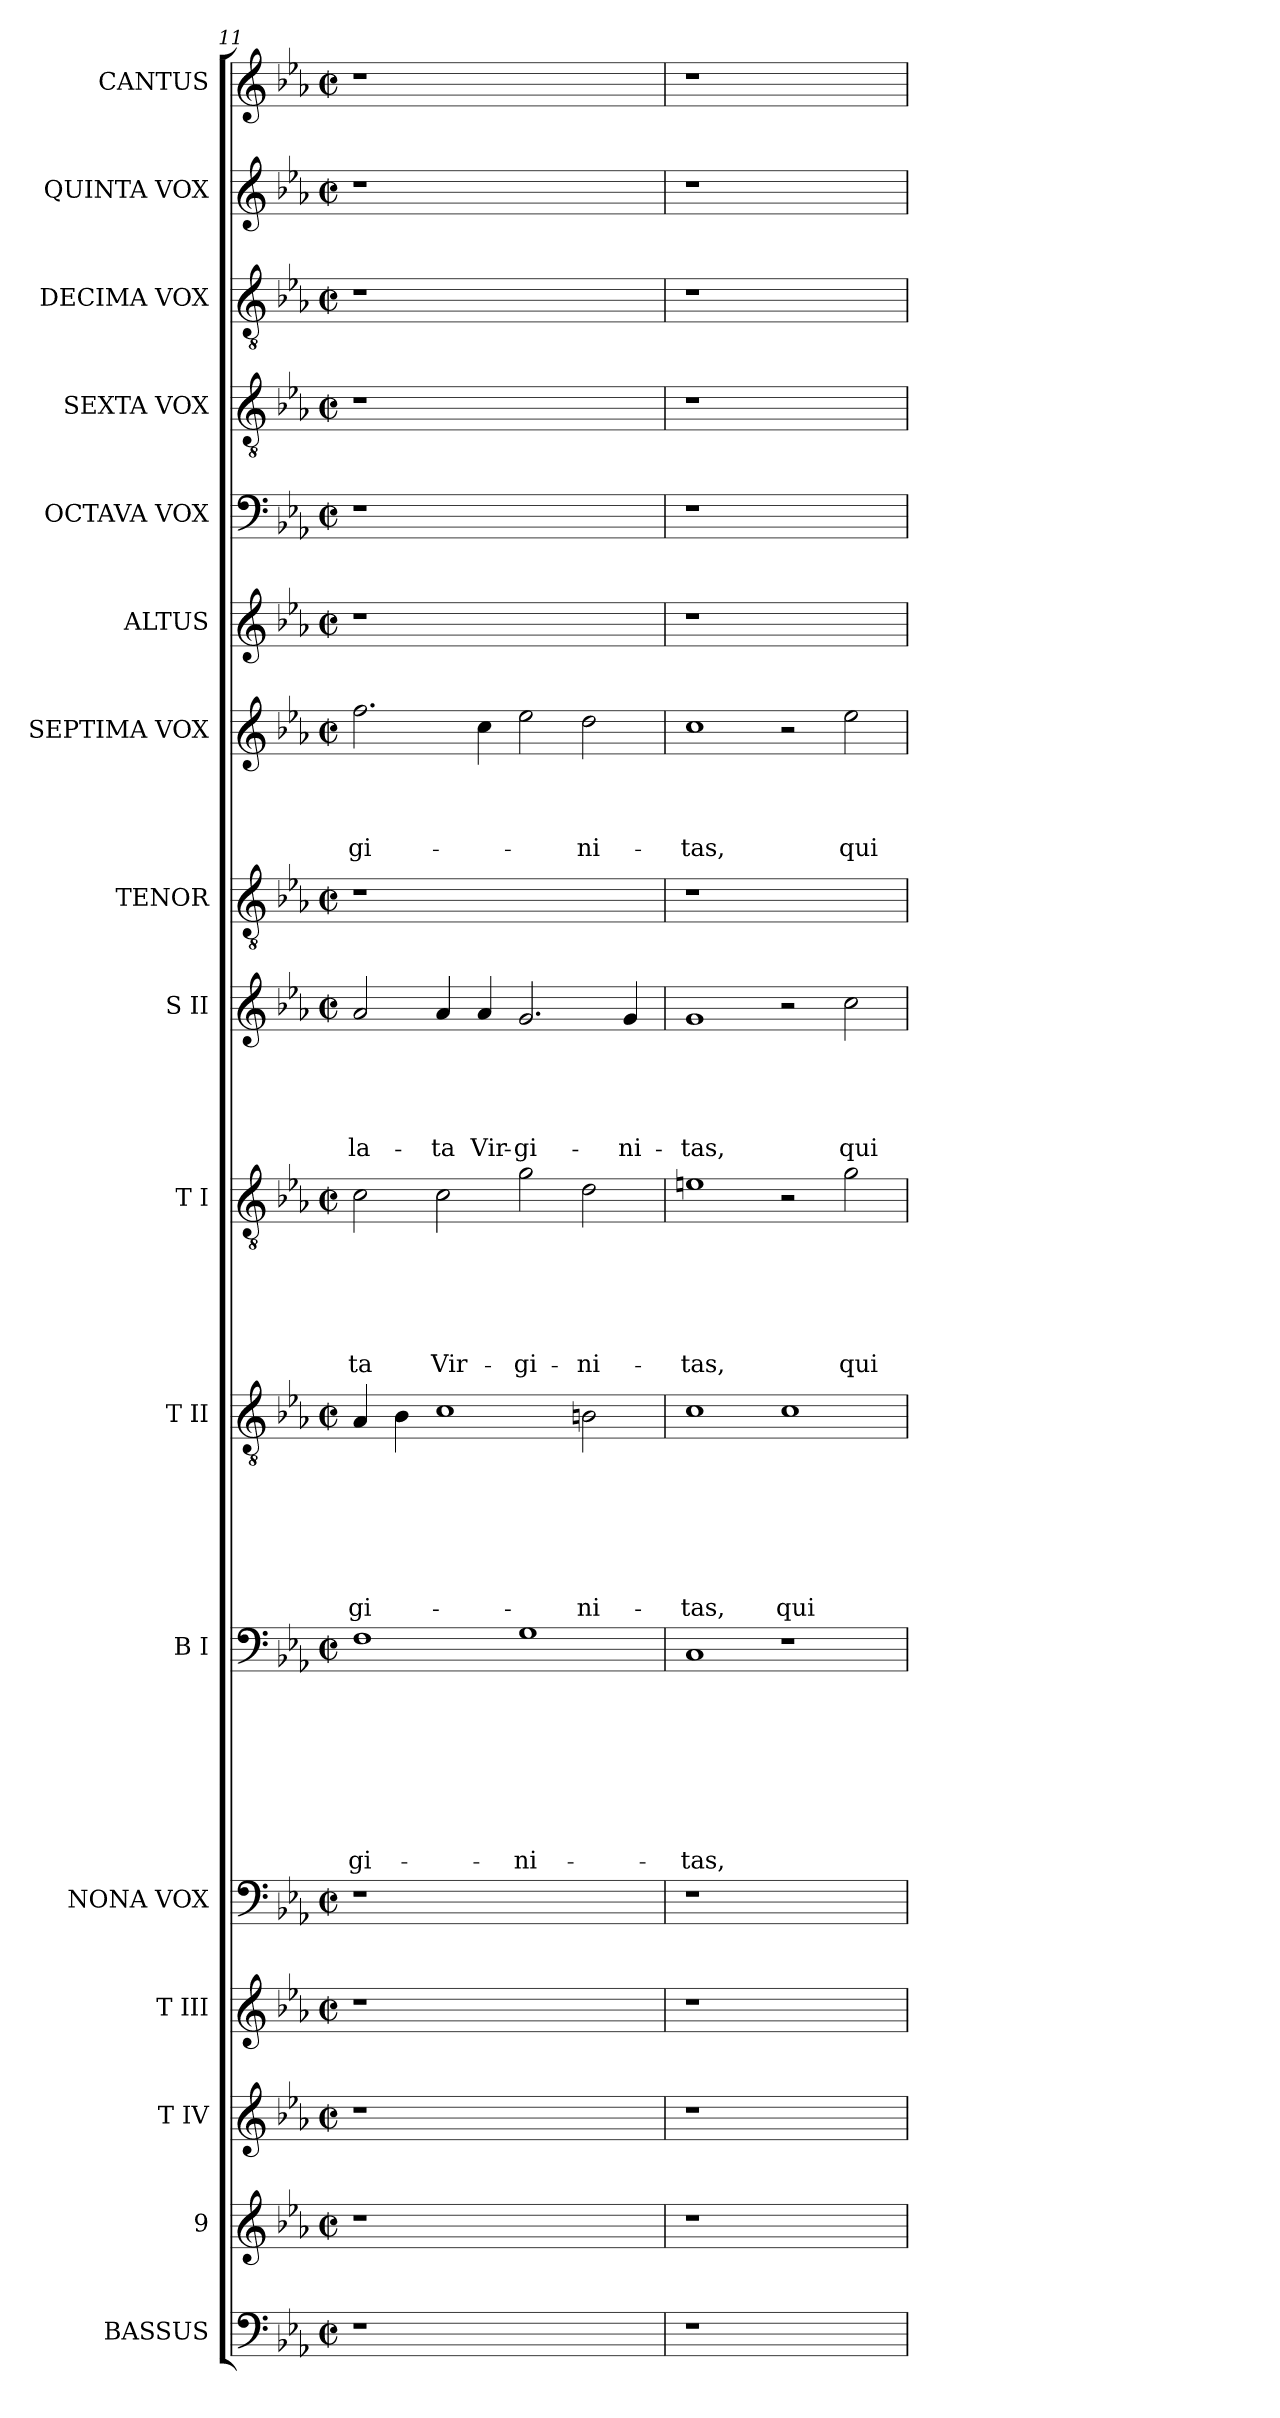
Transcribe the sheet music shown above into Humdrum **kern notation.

**kern	**kern	**kern	**kern	**kern	**kern	**text	**text	**text	**text	**text	**text	**text	**text	**kern	**text	**text	**text	**text	**text	**text	**text	**kern	**text	**text	**text	**text	**text	**text	**kern	**text	**text	**text	**text	**text	**kern	**kern	**text	**text	**text	**text	**kern	**kern	**kern	**kern	**kern	**kern
*part17	*part16	*part15	*part14	*part13	*part12	*part12	*part12	*part12	*part12	*part12	*part12	*part12	*part12	*part11	*part11	*part11	*part11	*part11	*part11	*part11	*part11	*part10	*part10	*part10	*part10	*part10	*part10	*part10	*part9	*part9	*part9	*part9	*part9	*part9	*part8	*part7	*part7	*part7	*part7	*part7	*part6	*part5	*part4	*part3	*part2	*part1
*staff17	*staff16	*staff15	*staff14	*staff13	*staff12	*staff12	*staff12	*staff12	*staff12	*staff12	*staff12	*staff12	*staff12	*staff11	*staff11	*staff11	*staff11	*staff11	*staff11	*staff11	*staff11	*staff10	*staff10	*staff10	*staff10	*staff10	*staff10	*staff10	*staff9	*staff9	*staff9	*staff9	*staff9	*staff9	*staff8	*staff7	*staff7	*staff7	*staff7	*staff7	*staff6	*staff5	*staff4	*staff3	*staff2	*staff1
*I"BASSUS	*I"9	*I"T IV	*I"T III	*I"NONA VOX	*I"B I	*	*	*	*	*	*	*	*	*I"T II	*	*	*	*	*	*	*	*I"T I	*	*	*	*	*	*	*I"S II	*	*	*	*	*	*I"TENOR	*I"SEPTIMA VOX	*	*	*	*	*I"ALTUS	*I"OCTAVA VOX	*I"SEXTA VOX	*I"DECIMA VOX	*I"QUINTA VOX	*I"CANTUS
*I'B	*	*I'T IV	*I'T III	*	*I'B I	*	*	*	*	*	*	*	*	*I'T II	*	*	*	*	*	*	*	*I'T I	*	*	*	*	*	*	*I'S II	*	*	*	*	*	*	*I'S I	*	*	*	*	*	*	*	*	*	*
!!LO:LB:g=z
*clefF4	*clefG2	*clefG2	*clefG2	*clefF4	*clefF4	*	*	*	*	*	*	*	*	*clefGv2	*	*	*	*	*	*	*	*clefGv2	*	*	*	*	*	*	*clefG2	*	*	*	*	*	*clefGv2	*clefG2	*	*	*	*	*clefG2	*clefF4	*clefGv2	*clefGv2	*clefG2	*clefG2
*k[b-e-a-]	*k[b-e-a-]	*k[b-e-a-]	*k[b-e-a-]	*k[b-e-a-]	*k[b-e-a-]	*	*	*	*	*	*	*	*	*k[b-e-a-]	*	*	*	*	*	*	*	*k[b-e-a-]	*	*	*	*	*	*	*k[b-e-a-]	*	*	*	*	*	*k[b-e-a-]	*k[b-e-a-]	*	*	*	*	*k[b-e-a-]	*k[b-e-a-]	*k[b-e-a-]	*k[b-e-a-]	*k[b-e-a-]	*k[b-e-a-]
*E-:	*E-:	*E-:	*E-:	*E-:	*E-:	*	*	*	*	*	*	*	*	*E-:	*	*	*	*	*	*	*	*E-:	*	*	*	*	*	*	*E-:	*	*	*	*	*	*E-:	*E-:	*	*	*	*	*E-:	*E-:	*E-:	*E-:	*E-:	*E-:
*M2/2	*M2/2	*M2/2	*M2/2	*M2/2	*M2/2	*	*	*	*	*	*	*	*	*M2/2	*	*	*	*	*	*	*	*M2/2	*	*	*	*	*	*	*M2/2	*	*	*	*	*	*M2/2	*M2/2	*	*	*	*	*M2/2	*M2/2	*M2/2	*M2/2	*M2/2	*M2/2
*met(c|)	*met(c|)	*met(c|)	*met(c|)	*met(c|)	*met(c|)	*	*	*	*	*	*	*	*	*met(c|)	*	*	*	*	*	*	*	*met(c|)	*	*	*	*	*	*	*met(c|)	*	*	*	*	*	*met(c|)	*met(c|)	*	*	*	*	*met(c|)	*met(c|)	*met(c|)	*met(c|)	*met(c|)	*met(c|)
=11	=11	=11	=11	=11	=11	=11	=11	=11	=11	=11	=11	=11	=11	=11	=11	=11	=11	=11	=11	=11	=11	=11	=11	=11	=11	=11	=11	=11	=11	=11	=11	=11	=11	=11	=11	=11	=11	=11	=11	=11	=11	=11	=11	=11	=11	=11
!	!	!	!	!	!	!	!	!	!	!	!	!	!LO:LY:b	!	!	!	!	!	!	!	!LO:LY:b	!	!	!	!	!	!	!LO:LY:b	!	!	!	!	!	!LO:LY:b	!	!	!	!	!	!LO:LY:b	!	!	!	!	!	!
1r	1r	1r	1r	1r	1F	.	.	.	.	.	.	.	-gi-	4A-/	.	.	.	.	.	.	-gi-	2c\	.	.	.	.	.	-ta	2a-/	.	.	.	.	-la-	1r	2.ff\	.	.	.	-gi-	1r	1r	1r	1r	1r	1r
.	.	.	.	.	.	.	.	.	.	.	.	.	.	4B-\	.	.	.	.	.	.	.	.	.	.	.	.	.	.	.	.	.	.	.	.	.	.	.	.	.	.	.	.	.	.	.	.
!	!	!	!	!	!	!	!	!	!	!	!	!	!	!	!	!	!	!	!	!	!	!	!	!	!	!	!	!LO:LY:b	!	!	!	!	!	!LO:LY:b	!	!	!	!	!	!	!	!	!	!	!	!
.	.	.	.	.	.	.	.	.	.	.	.	.	.	1c	.	.	.	.	.	.	.	2c\	.	.	.	.	.	Vir-	4a-/	.	.	.	.	-ta	.	.	.	.	.	.	.	.	.	.	.	.
!	!	!	!	!	!	!	!	!	!	!	!	!	!	!	!	!	!	!	!	!	!	!	!	!	!	!	!	!	!	!	!	!	!	!LO:LY:b	!	!	!	!	!	!	!	!	!	!	!	!
.	.	.	.	.	.	.	.	.	.	.	.	.	.	.	.	.	.	.	.	.	.	.	.	.	.	.	.	.	4a-/	.	.	.	.	Vir-	.	4cc\	.	.	.	.	.	.	.	.	.	.
!	!	!	!	!	!	!	!	!	!	!	!	!	!LO:LY:b	!	!	!	!	!	!	!	!	!	!	!	!	!	!	!LO:LY:b	!	!	!	!	!	!LO:LY:b	!	!	!	!	!	!	!	!	!	!	!	!
1ryy	1ryy	1ryy	1ryy	1ryy	1G	.	.	.	.	.	.	.	-ni-	.	.	.	.	.	.	.	.	2g\	.	.	.	.	.	-gi-	2.g/	.	.	.	.	-gi-	1ryy	2ee-\	.	.	.	.	1ryy	1ryy	1ryy	1ryy	1ryy	1ryy
!	!	!	!	!	!	!	!	!	!	!	!	!	!	!	!	!	!	!	!	!	!LO:LY:b	!	!	!	!	!	!	!LO:LY:b	!	!	!	!	!	!	!	!	!	!	!	!LO:LY:b	!	!	!	!	!	!
.	.	.	.	.	.	.	.	.	.	.	.	.	.	2Bn\	.	.	.	.	.	.	-ni-	2d\	.	.	.	.	.	-ni-	.	.	.	.	.	.	.	2dd\	.	.	.	-ni-	.	.	.	.	.	.
!	!	!	!	!	!	!	!	!	!	!	!	!	!	!	!	!	!	!	!	!	!	!	!	!	!	!	!	!	!	!	!	!	!	!LO:LY:b	!	!	!	!	!	!	!	!	!	!	!	!
.	.	.	.	.	.	.	.	.	.	.	.	.	.	.	.	.	.	.	.	.	.	.	.	.	.	.	.	.	4g/	.	.	.	.	-ni-	.	.	.	.	.	.	.	.	.	.	.	.
=12	=12	=12	=12	=12	=12	=12	=12	=12	=12	=12	=12	=12	=12	=12	=12	=12	=12	=12	=12	=12	=12	=12	=12	=12	=12	=12	=12	=12	=12	=12	=12	=12	=12	=12	=12	=12	=12	=12	=12	=12	=12	=12	=12	=12	=12	=12
!	!	!	!	!	!	!	!	!	!	!	!	!	!LO:LY:b	!	!	!	!	!	!	!	!LO:LY:b	!	!	!	!	!	!	!LO:LY:b	!	!	!	!	!	!LO:LY:b	!	!	!	!	!	!LO:LY:b	!	!	!	!	!	!
1r	1r	1r	1r	1r	1C	.	.	.	.	.	.	.	-tas,	1c	.	.	.	.	.	.	-tas,	1en	.	.	.	.	.	-tas,	1g	.	.	.	.	-tas,	1r	1cc	.	.	.	-tas,	1r	1r	1r	1r	1r	1r
!	!	!	!	!	!	!	!	!	!	!	!	!	!	!	!	!	!	!	!	!	!LO:LY:b	!	!	!	!	!	!	!	!	!	!	!	!	!	!	!	!	!	!	!	!	!	!	!	!	!
1ryy	1ryy	1ryy	1ryy	1ryy	1r	.	.	.	.	.	.	.	.	1c	.	.	.	.	.	.	qui-	2r	.	.	.	.	.	.	2r	.	.	.	.	.	1ryy	2r	.	.	.	.	1ryy	1ryy	1ryy	1ryy	1ryy	1ryy
!	!	!	!	!	!	!	!	!	!	!	!	!	!	!	!	!	!	!	!	!	!	!	!	!	!	!	!	!LO:LY:b	!	!	!	!	!	!LO:LY:b	!	!	!	!	!	!LO:LY:b	!	!	!	!	!	!
.	.	.	.	.	.	.	.	.	.	.	.	.	.	.	.	.	.	.	.	.	.	2g\	.	.	.	.	.	qui-	2cc\	.	.	.	.	qui-	.	2ee-\	.	.	.	qui-	.	.	.	.	.	.
=	=	=	=	=	=	=	=	=	=	=	=	=	=	=	=	=	=	=	=	=	=	=	=	=	=	=	=	=	=	=	=	=	=	=	=	=	=	=	=	=	=	=	=	=	=	=
*-	*-	*-	*-	*-	*-	*-	*-	*-	*-	*-	*-	*-	*-	*-	*-	*-	*-	*-	*-	*-	*-	*-	*-	*-	*-	*-	*-	*-	*-	*-	*-	*-	*-	*-	*-	*-	*-	*-	*-	*-	*-	*-	*-	*-	*-	*-
